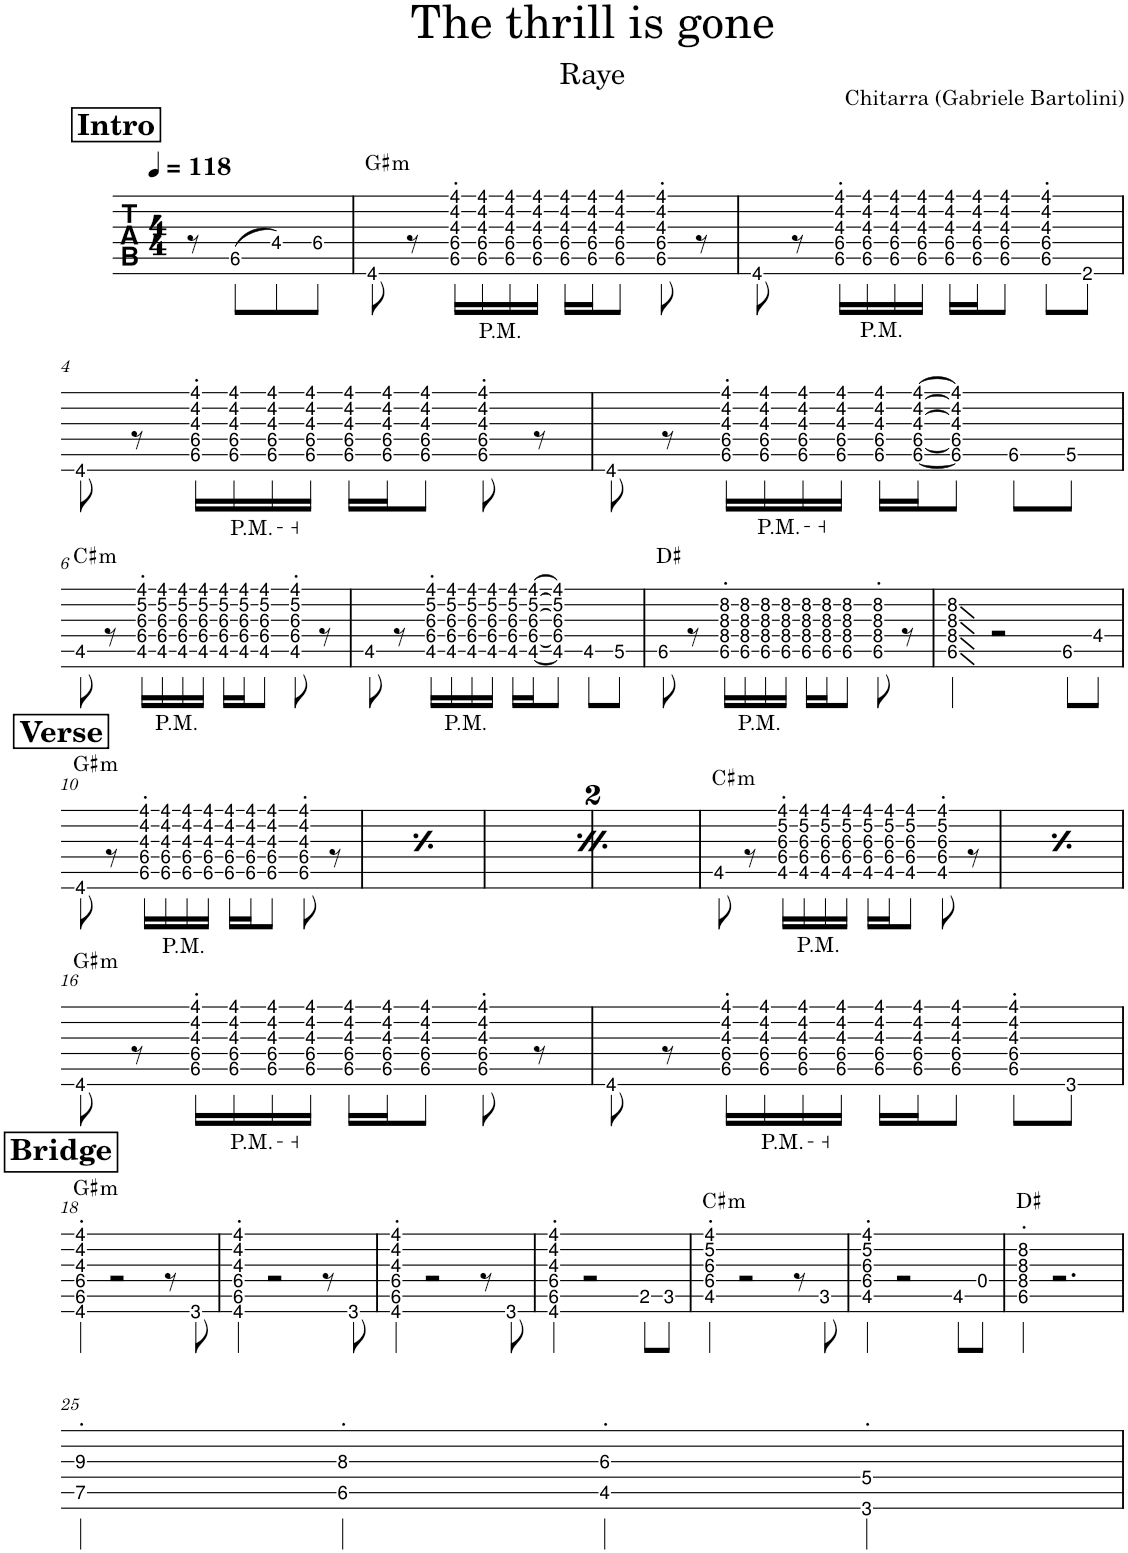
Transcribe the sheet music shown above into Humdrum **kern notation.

**kern	**harte
*part1	*part1
*staff1	*
*I"Electric Guitar	*
*I'El. Guit.	*
*stria6	*
*	*
*k[f#c#g#d#a#]	*
*M4/4	*
*MM118	*
!!LO:REH:place=s1:a:B:cj:fs=14:t=Intro
=1	=1
8r	.
(8D#\L	.
8F#\)	.
8G#\J	.
=2	=2
!	!LO:H:kt=m
8GG#\	G#:min
8r	.
16D#\' 16G#\' 16B\' 16d#\' 16g#\'LL	.
!LO:TX:b:t=P.M.	!
16D#\ 16G#\ 16B\ 16d#\ 16g#\	.
16D#\ 16G#\ 16B\ 16d#\ 16g#\	.
16D#\ 16G#\ 16B\ 16d#\ 16g#\JJ	.
16D#\ 16G#\ 16B\ 16d#\ 16g#\LL	.
16D#\ 16G#\ 16B\ 16d#\ 16g#\J	.
8D#\ 8G#\ 8B\ 8d#\ 8g#\J	.
8D#\' 8G#\' 8B\' 8d#\' 8g#\'	.
8r	.
=3	=3
8GG#\	.
8r	.
16D#\' 16G#\' 16B\' 16d#\' 16g#\'LL	.
!LO:TX:b:t=P.M.	!
16D#\ 16G#\ 16B\ 16d#\ 16g#\	.
16D#\ 16G#\ 16B\ 16d#\ 16g#\	.
16D#\ 16G#\ 16B\ 16d#\ 16g#\JJ	.
16D#\ 16G#\ 16B\ 16d#\ 16g#\LL	.
16D#\ 16G#\ 16B\ 16d#\ 16g#\J	.
8D#\ 8G#\ 8B\ 8d#\ 8g#\J	.
8D#\' 8G#\' 8B\' 8d#\' 8g#\'L	.
8FF#\J	.
!!LO:LB:g=z
=4	=4
8GG#\	.
8r	.
16D#\' 16G#\' 16B\' 16d#\' 16g#\'LL	.
!LO:TX:b:t=P.M.	!
16D#\ 16G#\ 16B\ 16d#\ 16g#\	.
16D#\ 16G#\ 16B\ 16d#\ 16g#\	.
16D#\ 16G#\ 16B\ 16d#\ 16g#\JJ	.
16D#\ 16G#\ 16B\ 16d#\ 16g#\LL	.
16D#\ 16G#\ 16B\ 16d#\ 16g#\J	.
8D#\ 8G#\ 8B\ 8d#\ 8g#\J	.
8D#\' 8G#\' 8B\' 8d#\' 8g#\'	.
8r	.
=5	=5
8GG#\	.
8r	.
16D#\' 16G#\' 16B\' 16d#\' 16g#\'LL	.
!LO:TX:b:t=P.M.	!
16D#\ 16G#\ 16B\ 16d#\ 16g#\	.
16D#\ 16G#\ 16B\ 16d#\ 16g#\	.
16D#\ 16G#\ 16B\ 16d#\ 16g#\JJ	.
16D#\ 16G#\ 16B\ 16d#\ 16g#\LL	.
[16D#\ [16G#\ [16B\ [16d#\ [16g#\J	.
8D#\] 8G#\] 8B\] 8d#\] 8g#\]J	.
8D#\L	.
8D\J	.
!!LO:LB:g=z
=6	=6
!	!LO:H:kt=m
8C#\	C#:min
8r	.
16C#\' 16G#\' 16c#\' 16e\' 16g#\'LL	.
!LO:TX:b:t=P.M.	!
16C#\ 16G#\ 16c#\ 16e\ 16g#\	.
16C#\ 16G#\ 16c#\ 16e\ 16g#\	.
16C#\ 16G#\ 16c#\ 16e\ 16g#\JJ	.
16C#\ 16G#\ 16c#\ 16e\ 16g#\LL	.
16C#\ 16G#\ 16c#\ 16e\ 16g#\J	.
8C#\ 8G#\ 8c#\ 8e\ 8g#\J	.
8C#\' 8G#\' 8c#\' 8e\' 8g#\'	.
8r	.
=7	=7
8C#\	.
8r	.
16C#\' 16G#\' 16c#\' 16e\' 16g#\'LL	.
!LO:TX:b:t=P.M.	!
16C#\ 16G#\ 16c#\ 16e\ 16g#\	.
16C#\ 16G#\ 16c#\ 16e\ 16g#\	.
16C#\ 16G#\ 16c#\ 16e\ 16g#\JJ	.
16C#\ 16G#\ 16c#\ 16e\ 16g#\LL	.
[16C#\ [16G#\ [16c#\ [16e\ [16g#\J	.
8C#\] 8G#\] 8c#\] 8e\] 8g#\]J	.
8C#\L	.
8C##\J	.
=8	=8
8D#\	D#:maj
8r	.
16D#\' 16A#\' 16d#\' 16g\'LL	.
!LO:TX:b:t=P.M.	!
16D#\ 16A#\ 16d#\ 16g\	.
16D#\ 16A#\ 16d#\ 16g\	.
16D#\ 16A#\ 16d#\ 16g\JJ	.
16D#\ 16A#\ 16d#\ 16g\LL	.
16D#\ 16A#\ 16d#\ 16g\J	.
8D#\ 8A#\ 8d#\ 8g\J	.
8D#\' 8A#\' 8d#\' 8g\'	.
8r	.
=9	=9
4D#\ 4A#\ 4d#\ 4g\	.
2r	.
8D#\L	.
8F#\J	.
!!LO:LB:g=z
!!LO:REH:place=s1:a:B:cj:fs=14:t=Verse
=10	=10
!	!LO:H:kt=m
8GG#\	G#:min
8r	.
16D#\' 16G#\' 16B\' 16d#\' 16g#\'LL	.
!LO:TX:b:t=P.M.	!
16D#\ 16G#\ 16B\ 16d#\ 16g#\	.
16D#\ 16G#\ 16B\ 16d#\ 16g#\	.
16D#\ 16G#\ 16B\ 16d#\ 16g#\JJ	.
16D#\ 16G#\ 16B\ 16d#\ 16g#\LL	.
16D#\ 16G#\ 16B\ 16d#\ 16g#\J	.
8D#\ 8G#\ 8B\ 8d#\ 8g#\J	.
8D#\' 8G#\' 8B\' 8d#\' 8g#\'	.
8r	.
!!LO:REH:place=s1:a:B:cj:fs=14:t=Verse
=11	=11
!	!LO:H:kt=m
8GG#\	G#:min
8r	.
16D#\' 16G#\' 16B\' 16d#\' 16g#\'LL	.
!LO:TX:b:t=P.M.	!
16D#\ 16G#\ 16B\ 16d#\ 16g#\	.
16D#\ 16G#\ 16B\ 16d#\ 16g#\	.
16D#\ 16G#\ 16B\ 16d#\ 16g#\JJ	.
16D#\ 16G#\ 16B\ 16d#\ 16g#\LL	.
16D#\ 16G#\ 16B\ 16d#\ 16g#\J	.
8D#\ 8G#\ 8B\ 8d#\ 8g#\J	.
8D#\' 8G#\' 8B\' 8d#\' 8g#\'	.
8r	.
!!LO:REH:place=s1:a:B:cj:fs=14:t=Verse
=12	=12
!	!LO:H:kt=m
8GG#\	G#:min
8r	.
16D#\' 16G#\' 16B\' 16d#\' 16g#\'LL	.
!LO:TX:b:t=P.M.	!
16D#\ 16G#\ 16B\ 16d#\ 16g#\	.
16D#\ 16G#\ 16B\ 16d#\ 16g#\	.
16D#\ 16G#\ 16B\ 16d#\ 16g#\JJ	.
16D#\ 16G#\ 16B\ 16d#\ 16g#\LL	.
16D#\ 16G#\ 16B\ 16d#\ 16g#\J	.
8D#\ 8G#\ 8B\ 8d#\ 8g#\J	.
8D#\' 8G#\' 8B\' 8d#\' 8g#\'	.
8r	.
!!LO:REH:place=s1:a:B:cj:fs=14:t=Verse
=13	=13
!	!LO:H:kt=m
8GG#\	G#:min
8r	.
16D#\' 16G#\' 16B\' 16d#\' 16g#\'LL	.
!LO:TX:b:t=P.M.	!
16D#\ 16G#\ 16B\ 16d#\ 16g#\	.
16D#\ 16G#\ 16B\ 16d#\ 16g#\	.
16D#\ 16G#\ 16B\ 16d#\ 16g#\JJ	.
16D#\ 16G#\ 16B\ 16d#\ 16g#\LL	.
16D#\ 16G#\ 16B\ 16d#\ 16g#\J	.
8D#\ 8G#\ 8B\ 8d#\ 8g#\J	.
8D#\' 8G#\' 8B\' 8d#\' 8g#\'	.
8r	.
=14	=14
!	!LO:H:kt=m
8C#\	C#:min
8r	.
16C#\' 16G#\' 16c#\' 16e\' 16g#\'LL	.
!LO:TX:b:t=P.M.	!
16C#\ 16G#\ 16c#\ 16e\ 16g#\	.
16C#\ 16G#\ 16c#\ 16e\ 16g#\	.
16C#\ 16G#\ 16c#\ 16e\ 16g#\JJ	.
16C#\ 16G#\ 16c#\ 16e\ 16g#\LL	.
16C#\ 16G#\ 16c#\ 16e\ 16g#\J	.
8C#\ 8G#\ 8c#\ 8e\ 8g#\J	.
8C#\' 8G#\' 8c#\' 8e\' 8g#\'	.
8r	.
=15	=15
!	!LO:H:kt=m
8C#\	C#:min
8r	.
16C#\' 16G#\' 16c#\' 16e\' 16g#\'LL	.
!LO:TX:b:t=P.M.	!
16C#\ 16G#\ 16c#\ 16e\ 16g#\	.
16C#\ 16G#\ 16c#\ 16e\ 16g#\	.
16C#\ 16G#\ 16c#\ 16e\ 16g#\JJ	.
16C#\ 16G#\ 16c#\ 16e\ 16g#\LL	.
16C#\ 16G#\ 16c#\ 16e\ 16g#\J	.
8C#\ 8G#\ 8c#\ 8e\ 8g#\J	.
8C#\' 8G#\' 8c#\' 8e\' 8g#\'	.
8r	.
!!LO:LB:g=z
=16	=16
!	!LO:H:kt=m
8GG#\	G#:min
8r	.
16D#\' 16G#\' 16B\' 16d#\' 16g#\'LL	.
!LO:TX:b:t=P.M.	!
16D#\ 16G#\ 16B\ 16d#\ 16g#\	.
16D#\ 16G#\ 16B\ 16d#\ 16g#\	.
16D#\ 16G#\ 16B\ 16d#\ 16g#\JJ	.
16D#\ 16G#\ 16B\ 16d#\ 16g#\LL	.
16D#\ 16G#\ 16B\ 16d#\ 16g#\J	.
8D#\ 8G#\ 8B\ 8d#\ 8g#\J	.
8D#\' 8G#\' 8B\' 8d#\' 8g#\'	.
8r	.
=17	=17
8GG#\	.
8r	.
16D#\' 16G#\' 16B\' 16d#\' 16g#\'LL	.
!LO:TX:b:t=P.M.	!
16D#\ 16G#\ 16B\ 16d#\ 16g#\	.
16D#\ 16G#\ 16B\ 16d#\ 16g#\	.
16D#\ 16G#\ 16B\ 16d#\ 16g#\JJ	.
16D#\ 16G#\ 16B\ 16d#\ 16g#\LL	.
16D#\ 16G#\ 16B\ 16d#\ 16g#\J	.
8D#\ 8G#\ 8B\ 8d#\ 8g#\J	.
8D#\' 8G#\' 8B\' 8d#\' 8g#\'L	.
8FF##\J	.
!!LO:LB:g=z
!!LO:REH:place=s1:a:B:cj:fs=14:t=Bridge
=18	=18
!	!LO:H:kt=m
4GG#\' 4D#\' 4G#\' 4B\' 4d#\' 4g#\'	G#:min
2r	.
8r	.
8GG\	.
=19	=19
4GG#\' 4D#\' 4G#\' 4B\' 4d#\' 4g#\'	.
2r	.
8r	.
8FF##\	.
=20	=20
4GG#\' 4D#\' 4G#\' 4B\' 4d#\' 4g#\'	.
2r	.
8r	.
8FF##\	.
=21	=21
4GG#\' 4D#\' 4G#\' 4B\' 4d#\' 4g#\'	.
2r	.
8BB\L	.
8BB#\J	.
=22	=22
!	!LO:H:kt=m
4C#\' 4G#\' 4c#\' 4e\' 4g#\'	C#:min
2r	.
8r	.
8BB#\	.
=23	=23
4C#\' 4G#\' 4c#\' 4e\' 4g#\'	.
2r	.
8C#\L	.
8D\J	.
=24	=24
4D#\' 4A#\' 4d#\' 4f##\'	D#:maj
2.r	.
!!LO:LB:g=z
=25	=25
4E\' 4e\'	.
4D#\' 4d#\'	.
4C#\' 4c#\'	.
4FF##\' 4F##\'	.
=	=
*-	*-
